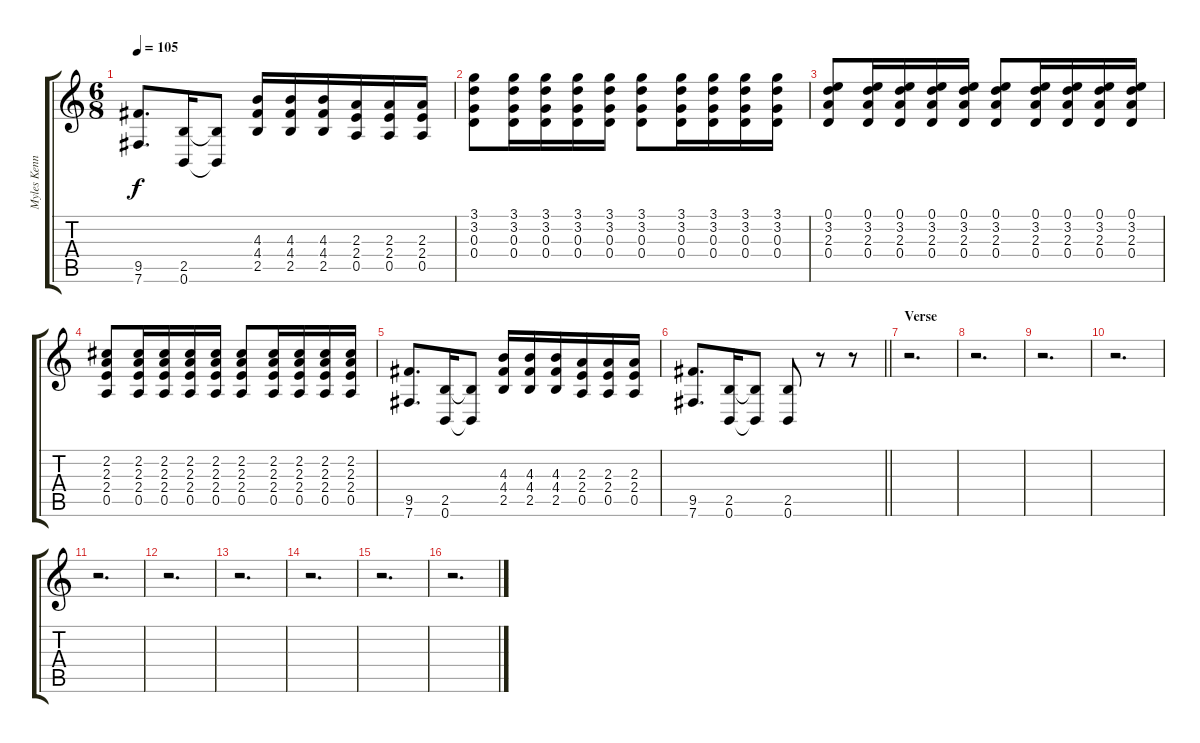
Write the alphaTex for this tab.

\track ("Myles Kennedy" "Myles Kenn") {instrument distortionguitar}
\staff {score tabs}
\tuning (E4 B3 G3 D3 A2 B1) {hide}
\ts (6 8)
\tempo 105
\clef g2
\ks c
(9.5 7.6).8{d dy f} (2.5 0.6).16 (2.5{t} 0.6{t}).8 (4.3 4.4 2.5).16 (4.3 4.4 2.5).16 (4.3 4.4 2.5).16 (2.3 2.4 0.5).16 (2.3 2.4 0.5).16 (2.3 2.4 0.5).16 |
(3.1 3.2 0.3 0.4).8 (3.1 3.2 0.3 0.4).16 (3.1 3.2 0.3 0.4).16 (3.1 3.2 0.3 0.4).16 (3.1 3.2 0.3 0.4).16 (3.1 3.2 0.3 0.4).8 (3.1 3.2 0.3 0.4).16 (3.1 3.2 0.3 0.4).16 (3.1 3.2 0.3 0.4).16 (3.1 3.2 0.3 0.4).16 |
(0.1 3.2 2.3 0.4).8 (0.1 3.2 2.3 0.4).16 (0.1 3.2 2.3 0.4).16 (0.1 3.2 2.3 0.4).16 (0.1 3.2 2.3 0.4).16 (0.1 3.2 2.3 0.4).8 (0.1 3.2 2.3 0.4).16 (0.1 3.2 2.3 0.4).16 (0.1 3.2 2.3 0.4).16 (0.1 3.2 2.3 0.4).16 |
(2.2 2.3 2.4 0.5).8 (2.2 2.3 2.4 0.5).16 (2.2 2.3 2.4 0.5).16 (2.2 2.3 2.4 0.5).16 (2.2 2.3 2.4 0.5).16 (2.2 2.3 2.4 0.5).8 (2.2 2.3 2.4 0.5).16 (2.2 2.3 2.4 0.5).16 (2.2 2.3 2.4 0.5).16 (2.2 2.3 2.4 0.5).16 |
(9.5 7.6).8{d} (2.5 0.6).16 (2.5{t} 0.6{t}).8 (4.3 4.4 2.5).16 (4.3 4.4 2.5).16 (4.3 4.4 2.5).16 (2.3 2.4 0.5).16 (2.3 2.4 0.5).16 (2.3 2.4 0.5).16 |
\barLineRight lightlight
(9.5 7.6).8{d} (2.5 0.6).16 (2.5{t} 0.6{t}).8 (2.5 0.6).8 r.8 r.8 |
\section ("" "Verse")
r.2{d} |
r.2{d} |
r.2{d} |
r.2{d} |
r.2{d} |
r.2{d} |
r.2{d} |
r.2{d} |
r.2{d} |
r.2{d}
